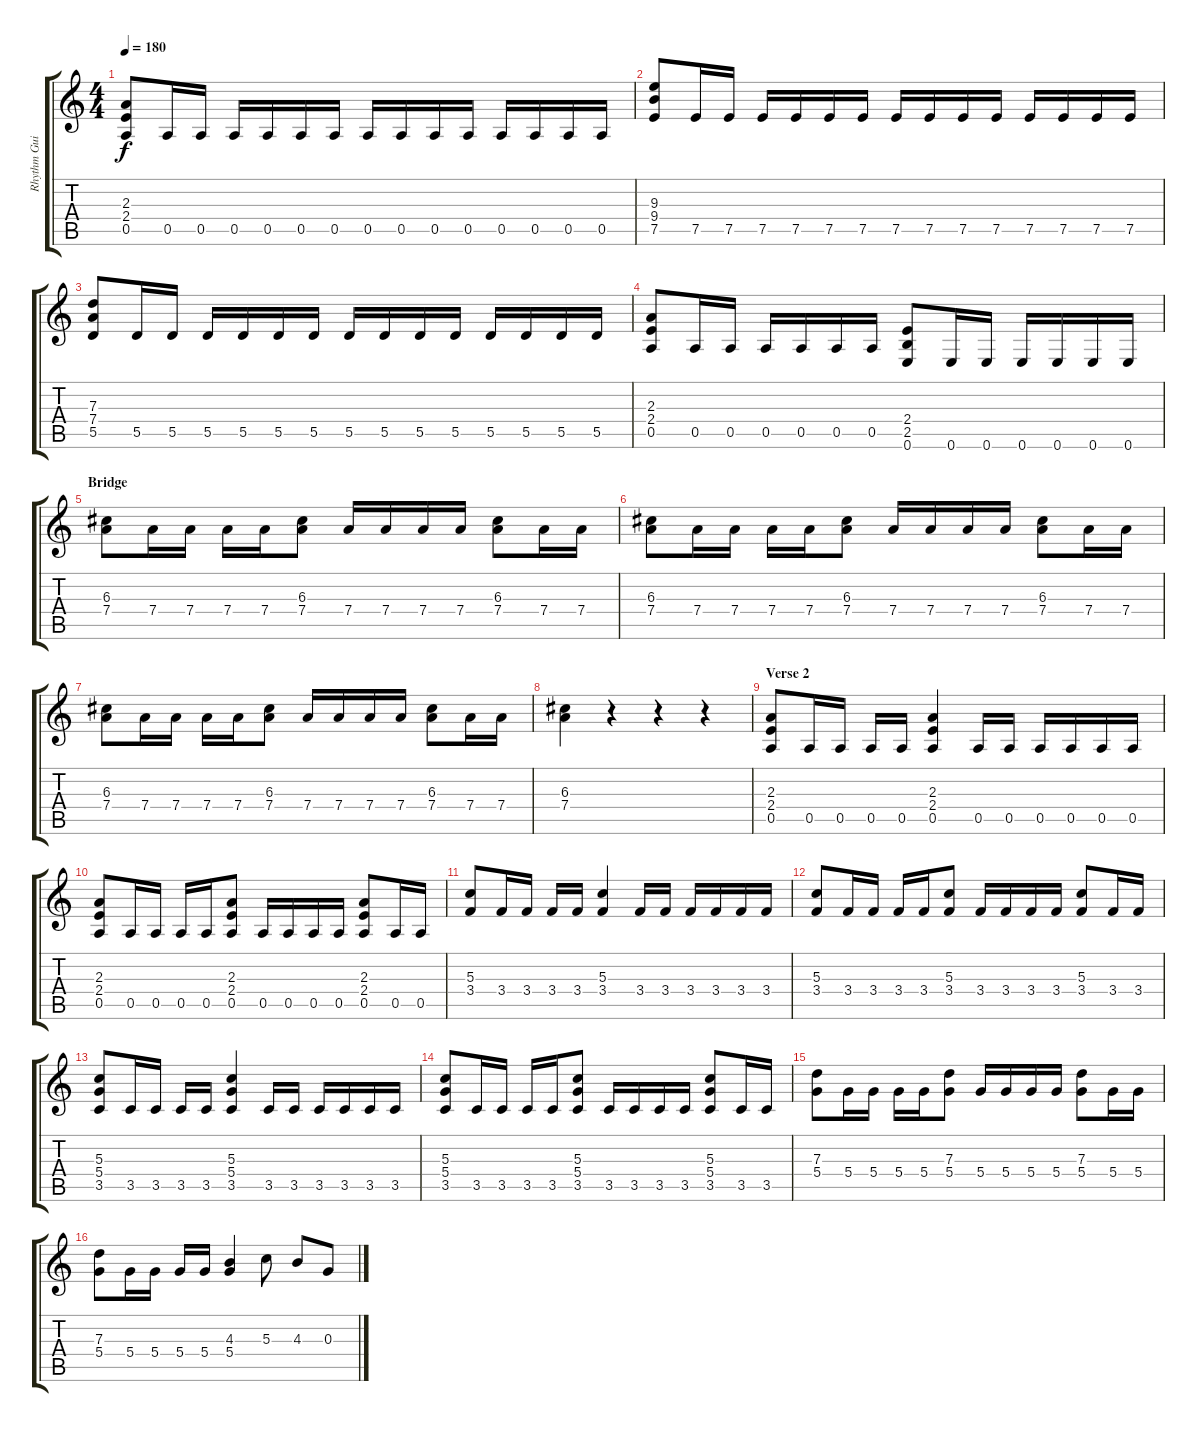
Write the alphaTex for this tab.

\track ("Rhythm Guitar 1" "Rhythm Gui") {instrument distortionguitar}
\staff {score tabs}
\tuning (E4 B3 G3 D3 A2 E2) {hide}
\ts (4 4)
\tempo 180
\clef g2
\ks c
(2.3 2.4 0.5).8{dy f} 0.5.16 0.5.16 0.5.16 0.5.16 0.5.16 0.5.16 0.5.16 0.5.16 0.5.16 0.5.16 0.5.16 0.5.16 0.5.16 0.5.16 |
(9.3 9.4 7.5).8 7.5.16 7.5.16 7.5.16 7.5.16 7.5.16 7.5.16 7.5.16 7.5.16 7.5.16 7.5.16 7.5.16 7.5.16 7.5.16 7.5.16 |
(7.3 7.4 5.5).8 5.5.16 5.5.16 5.5.16 5.5.16 5.5.16 5.5.16 5.5.16 5.5.16 5.5.16 5.5.16 5.5.16 5.5.16 5.5.16 5.5.16 |
(2.3 2.4 0.5).8 0.5.16 0.5.16 0.5.16 0.5.16 0.5.16 0.5.16 (2.4 2.5 0.6).8 0.6.16 0.6.16 0.6.16 0.6.16 0.6.16 0.6.16 |
\section ("" "Bridge")
(6.3 7.4).8 7.4.16 7.4.16 7.4.16 7.4.16 (6.3 7.4).8 7.4.16 7.4.16 7.4.16 7.4.16 (6.3 7.4).8 7.4.16 7.4.16 |
(6.3 7.4).8 7.4.16 7.4.16 7.4.16 7.4.16 (6.3 7.4).8 7.4.16 7.4.16 7.4.16 7.4.16 (6.3 7.4).8 7.4.16 7.4.16 |
(6.3 7.4).8 7.4.16 7.4.16 7.4.16 7.4.16 (6.3 7.4).8 7.4.16 7.4.16 7.4.16 7.4.16 (6.3 7.4).8 7.4.16 7.4.16 |
(6.3 7.4).4 r.4 r.4 r.4 |
\section ("" "Verse 2")
(2.3 2.4 0.5).8 0.5.16 0.5.16 0.5.16 0.5.16 (2.3 2.4 0.5).4 0.5.16 0.5.16 0.5.16 0.5.16 0.5.16 0.5.16 |
(2.3 2.4 0.5).8 0.5.16 0.5.16 0.5.16 0.5.16 (2.3 2.4 0.5).8 0.5.16 0.5.16 0.5.16 0.5.16 (2.3 2.4 0.5).8 0.5.16 0.5.16 |
(5.3 3.4).8 3.4.16 3.4.16 3.4.16 3.4.16 (5.3 3.4).4 3.4.16 3.4.16 3.4.16 3.4.16 3.4.16 3.4.16 |
(5.3 3.4).8 3.4.16 3.4.16 3.4.16 3.4.16 (5.3 3.4).8 3.4.16 3.4.16 3.4.16 3.4.16 (5.3 3.4).8 3.4.16 3.4.16 |
(5.3 5.4 3.5).8 3.5.16 3.5.16 3.5.16 3.5.16 (5.3 5.4 3.5).4 3.5.16 3.5.16 3.5.16 3.5.16 3.5.16 3.5.16 |
(5.3 5.4 3.5).8 3.5.16 3.5.16 3.5.16 3.5.16 (5.3 5.4 3.5).8 3.5.16 3.5.16 3.5.16 3.5.16 (5.3 5.4 3.5).8 3.5.16 3.5.16 |
(7.3 5.4).8 5.4.16 5.4.16 5.4.16 5.4.16 (7.3 5.4).8 5.4.16 5.4.16 5.4.16 5.4.16 (7.3 5.4).8 5.4.16 5.4.16 |
(7.3 5.4).8 5.4.16 5.4.16 5.4.16 5.4.16 (4.3 5.4).4 5.3.8 4.3.8 0.3.8
